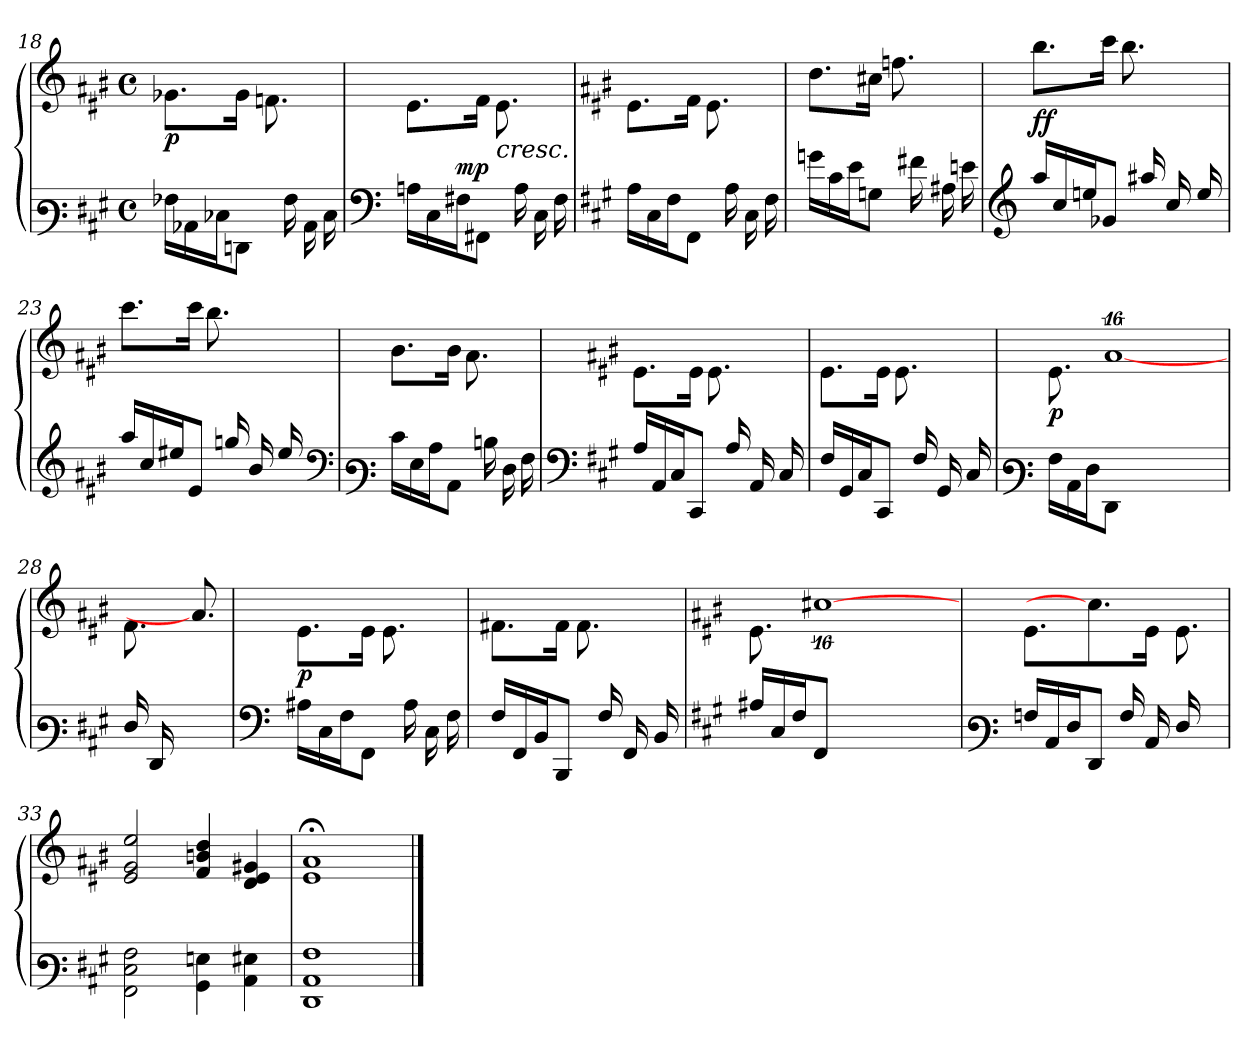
**kern	**kern	**dynam
*part1	*part1	*part1
*staff2	*staff1	*staff1/2
!!LO:LB:g=z
*clefF3	*clefG3	*
*k[f#c#g#]	*k[f#c#g#]	*
*M4/4	*M4/4	*
*met(c)	*met(c)	*
=18	=18	=18
!	!	!LO:DY:b
16A-X\LL	8.e-X\L	p
16C-X\	.	.
16E-X\J	.	.
8FFn\J	16e-\Jk	.
.	8.dn\L	.
16A-\LL	.	.
16C-\	.	.
16E-\J	16ryy	.
!!LO:LB:g=z
=19	=19	=19
*clefF4	*	*
16An\LL	8.c#\L	.
16C#\	.	.
!	!	!LO:DY:a=2
16F#X\J	.	mp
8FF#X\J	16d\Jk	.
!	!	!LO:HP:b
.	8.c#\L	<
16A\LL	.	.
16C#\	.	.
16F#\J	16ryy	.
!!LO:PB:g=z
=20	=20	=20
*k[f#c#g#]	*k[f#c#g#]	*
16A\LL	8.c#\L	.
16C#\	.	.
16F#\J	.	.
8FF#\J	16d\Jk	.
.	8.c#\L	.
16A\LL	.	.
16C#\	.	.
16F#\J	16ryy	.
!!LO:LB:g=z
=21	=21	=21
16gn\LL	8.b\L	.
16c#\	.	.
16e\J	.	.
8Gn\J	16a#X\Jk	.
.	8.ddn\L	.
16f#X\LL	.	.
16A#X\	.	.
16en\J	16ryy	.
!!LO:LB:g=z
=22	=22	=22
*clefG3	*	*
!	!	!LO:DY:b
!	!	!LO:DY:n=1:b
16ff#/LL	8.gg#\L	f f
16a/	.	.
16ccn/J	.	.
8e-X/J	16aa\Jk	.
.	8.gg#\L	.
16ff#X/LL	.	.
16a/	.	.
16cc/J	16ryy	.
!!LO:LB:g=z
=23	=23	=23
16ff#/LL	8.aa\L	.
16a/	.	.
16cc#X/J	.	.
8c#/J	16aa\Jk	.
.	8.gg#\L	.
16een/LL	.	.
16g#/	.	.
16cc#/J	16ryy	.
*clefF4	*	*
!!LO:LB:g=z
=24	=24	=24
*clefF3	*	*
16e\LL	8.g#\L	.
16G#\	.	.
16c#\J	.	.
8C#\J	16g#\Jk	.
.	8.f#\L	.
16dn\LL	.	.
16F#\	.	.
16A\J	16ryy	.
!!LO:PB:g=z
=25	=25	=25
*clefF4	*	*
*k[f#c#g#]	*k[f#c#g#]	*
16A/LL	8.c#\L	.
16AA/	.	.
16C#/J	.	.
8CC#/J	16c#\Jk	.
.	8.c#\L	.
16A/LL	.	.
16AA/	.	.
16C#/J	16ryy	.
!!LO:LB:g=z
=26	=26	=26
16F#/LL	8.c#\L	.
16GG#/	.	.
16C#/J	.	.
8CC#/J	16c#\Jk	.
.	8.c#\L	.
16F#/LL	.	.
16GG#/	.	.
16C#/J	16ryy	.
!!LO:LB:g=z
=27	=27	=27
*clefF3	*	*
!	!	!LO:DY:b
16A\LL	8.c#\L	p
16C#\	.	.
16F#\J	.	.
8FF#\J	[16%13f#	.
2ryy	.	.
8.ryy	.	.
!!LO:LB:g=z
=28	=28	=28
16F#/LL	8.d\L	.
16FF#/	.	.
4ryy	.	.
.	8.f#]	.
!!LO:LB:g=z
=29	=29	=29
*clefF4	*	*
!	!	!LO:DY:b
16A#X\LL	8.c#\L	p
16C#\	.	.
16F#\J	.	.
8FF#\J	16c#\Jk	.
.	8.c#\L	.
16A#\LL	.	.
16C#\	.	.
16F#\J	16ryy	.
!!LO:LB:g=z
=30	=30	=30
16F#/LL	8.d#X\L	.
16FF#/	.	.
16BB/J	.	.
8BBB/J	16d#\Jk	.
.	8.d#\L	.
16F#/LL	.	.
16FF#/	.	.
16BB/J	16ryy	.
!!LO:PB:g=z
=31	=31	=31
*k[f#c#g#]	*k[f#c#g#]	*
16A#X/LL	8.c#\L	.
16C#/	.	.
16F#/J	.	.
8FF#/J	[16%13a#	.
2ryy	.	.
8.ryy	.	.
!!LO:LB:g=z
=32	=32	=32
*clefF3	*	*
16An/LL	8.c#\L	.
16C#/	.	.
16F#/J	.	.
8FF#/J	8.a#]	.
16A/LL	.	.
16C#/	16c#\Jk	.
16F#/J	8.c#\L	.
8ryy	.	.
=33	=33	=33
2AA\ 2E\ 2A\	2c#/ 2e/ 2cc#/	.
4BB\ 4Gn\	4d/ 4gn/ 4b/	.
4C#\ 4G#X\	4B/ 4c#/ 4e#X/	[
=34	=34	=34
*^	*^	*
*	*^	*	*	*
1A	1C#	1FF#	1f#;<	1c#	.
*v	*v	*v	*	*	*
*	*v	*v	*
==	==	==
*-	*-	*-
